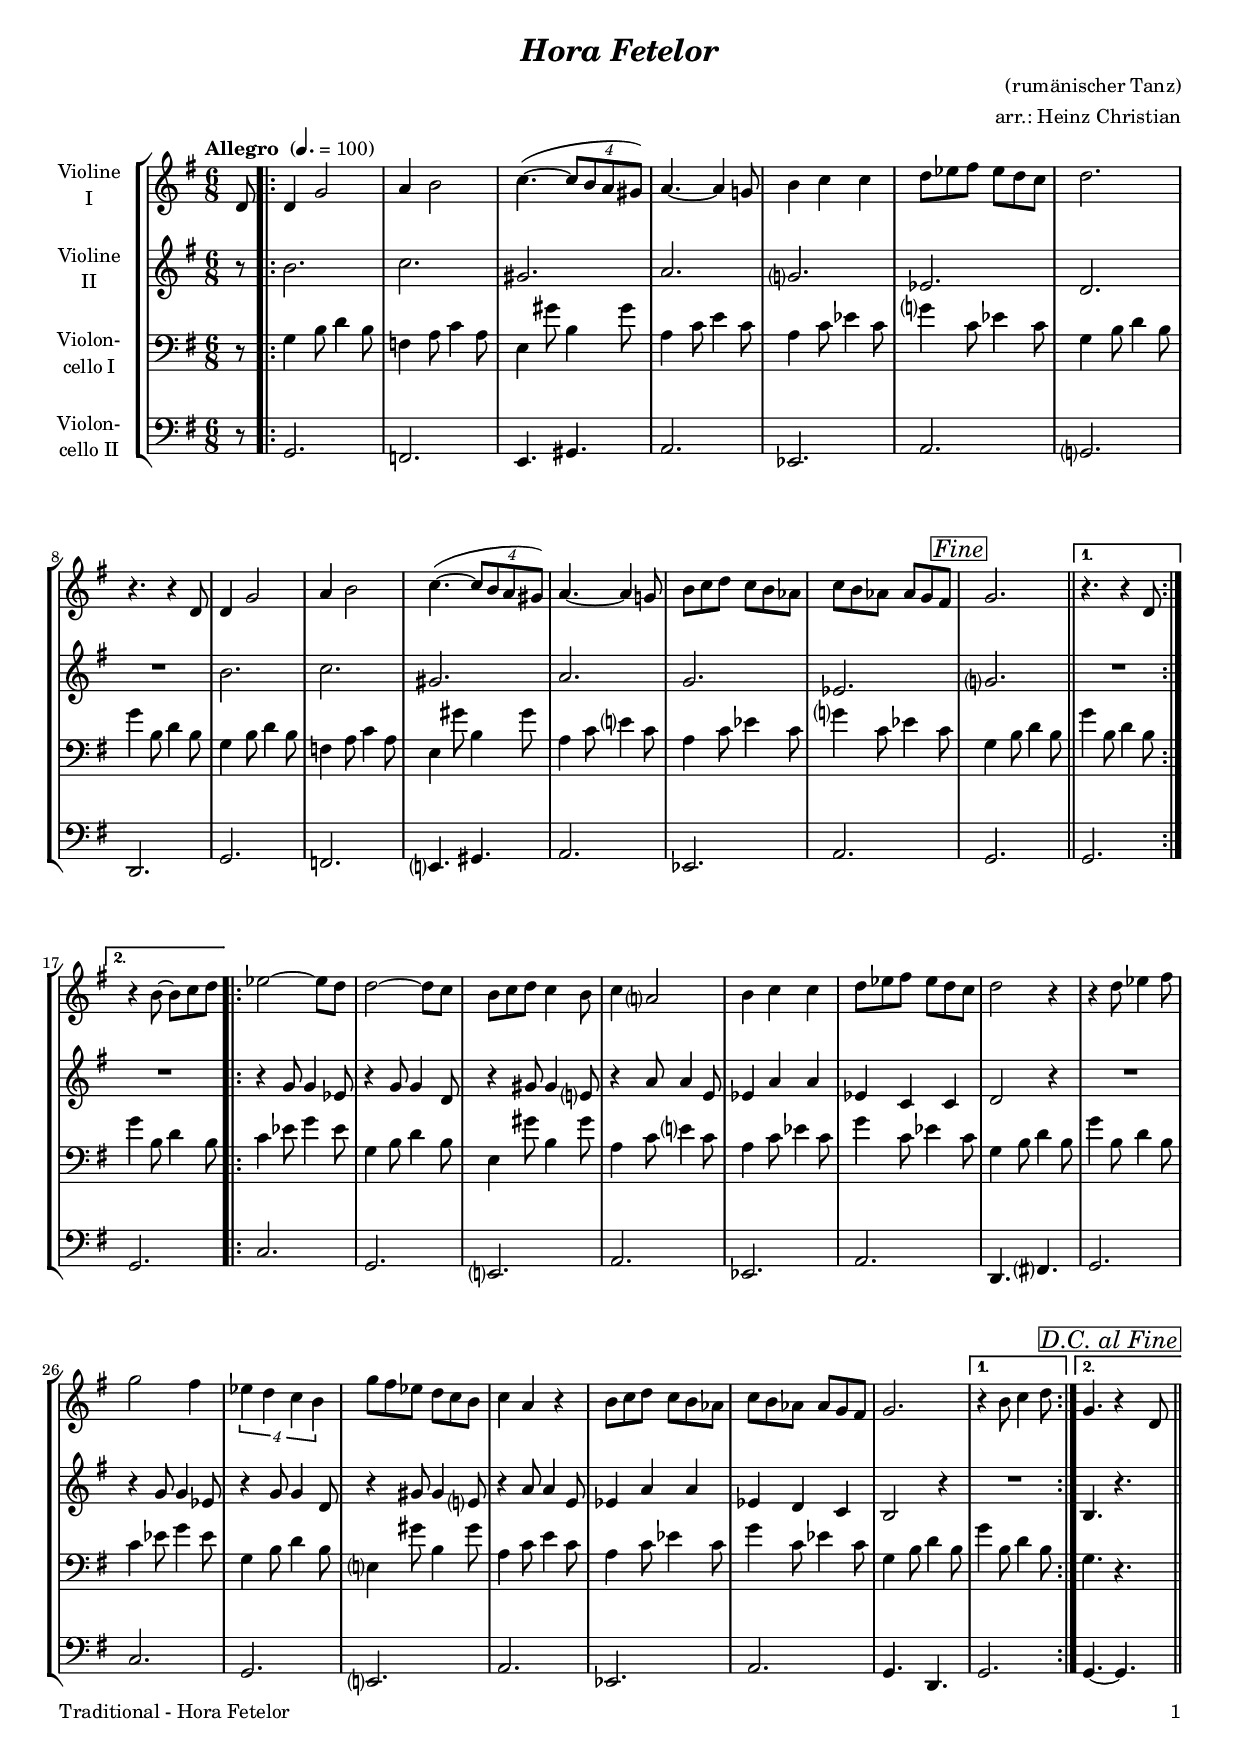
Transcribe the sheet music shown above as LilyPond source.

\version "2.22.0"
\include "deutsch.ly"
  
#(set-global-staff-size 17)

\header {
  title     = \markup \bold \italic "Hora Fetelor"
  composer  = "(rumänischer Tanz)"
  arranger  = "arr.: Heinz Christian"
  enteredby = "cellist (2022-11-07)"
%  piece     = ""
}

voiceconsts = {
  \key g \major
  \time 6/8
  \clef "treble"
%  \numericTimeSignature
  \compressEmptyMeasures
  % Set default beaming for all staves
%  \set Timing.beamExceptions = #'()
%  \set Timing.baseMoment     = #(ly:make-moment 1 4)
%  \set Timing.beatStructure  = #'(1 1 1)
  \tempo "Allegro " 4.=100
}

mifl = "flute"
mivl = "violin"
miba = "cello"
mipz = "pizzicato strings"

dcaf = \mark \markup \box \italic "D.C. al Fine"
fine = \mark \markup \box \italic "Fine"
rit  = \mark \markup \box \italic "rit."

va = \relative c' {
  \voiceconsts

  \partial 8 d8
  \repeat volta 2 {
    d4 g2
    a4 h2
    c4.(~ \tuplet 4/3 4. { c8 h a gis) }
    a4.~ a4 g!8
    h4 c c
    d8 es fis es d c
    d2.
    r4. r4 d,8
    d4 g2
    a4 h2

    c4.(~ \tuplet 4/3 4. { c8 h a gis) }
    a4.~ a4 g!8
    h c d c h as
    c h as as g fis \fine
    g2. \bar "||"
  }
  \alternative {
    { r4. r4 d8 }
    { r4 h'8~ h c d }
  }

  \repeat volta 2 {
    es2~ es8 d

    d2~ d8 c
    h c d c4 h8
    c4 a?2
    h4 c c
    d8 es fis es d c
    d2 r4
    r d8 es4 fis8
    g2 fis4
    \tuplet 4/3 2. { es d c h }
    g'8 fis es d c h

    c4 a r
    h8 c d c h as
    c h as as g fis
    g2.
  }
  \alternative {
    { r4 h8 c4 d8 }
    { g,4. \dcaf r4 d8 }
  } \bar "||"
}

vb = \relative c'' {
  \voiceconsts

  \partial 8 r8
  \repeat volta 2 {
    h2.
    c
    gis
    a
    g?
    es
    d
    R
    h'
    c
    gis
    a
    g
    es \fine
    g? \bar "||"
  }
  \alternative {
    { R }
    { R }
  }

  \repeat volta 2 {
    r4 g8 g4 es8
    r4 g8 g4 d8
    r4 gis8 gis4 e?8
    r4 a8 a4 e8
    es4 a a
    es c c
    d2 r4
    R2.

    r4 g8 g4 es8
    r4 g8 g4 d8
    r4 gis8 gis4 e?8
    r4 a8 a4 e8
    es4 a a
    es d c
    h2 r4
  }
  \alternative {
    { R2. }
    { h4. \dcaf r }
  } \bar "||"
}

vc = \relative c' {
  \voiceconsts
  \clef "bass"
  
  \partial 8 r8
  \repeat volta 2 {
    g4 h8 d4 h8
    f4 a8 c4 a8
    e4 gis'8 h,4 gis'8
    a,4 c8 e4 c8
    a4 c8 es4 c8
    g'?4 c,8 es4 c8
    g4 h8 d4 h8

    g'4 h,8 d4 h8
    g4 h8 d4 h8
    f4 a8 c4 a8
    e4 gis'8 h,4 gis'8
    a,4 c8 e?4 c8
    a4 c8 es4 c8
    g'?4 c,8 es4 c8 \fine
    g4 h8 d4 h8 \bar "||"
  }
  \alternative {
    { g'4 h,8 d4 h8 }
    { g'4 h,8 d4 h8 }
  }

  \repeat volta 2 {
    c4 es8 g4 es8
    g,4 h8 d4 h8
    e,4 gis'8 h,4 gis'8
    a,4 c8 e?4 c8
    a4 c8 es4 c8

    g'4 c,8 es4 c8
    g4 h8 d4 h8
    g'4 h,8 d4 h8
    c4 es8 g4 es8
    g,4 h8 d4 h8
    e,?4 gis'8 h,4 gis'8
    a,4 c8 e4 c8
    a4 c8 es4 c8

    g'4 c,8 es4 c8
    g4 h8 d4 h8
  }
  \alternative {
    { g'4 h,8 d4 h8 }
    { g4. \dcaf r }
  } \bar "||"
}

vd = \relative c {
  \voiceconsts
  \clef "bass"
  
  \partial 8 r8
  \repeat volta 2 {
    g2.
    f e4. gis
    a2.
    es
    a
    g?

    d
    g
    f
    e?4. gis
    a2.
    es
    a \fine
    g \bar "||"
  }
  \alternative {
    { g }
    { g }
  }

  \repeat volta 2 {
    c
    g
    e?
    a
    es

    a
    d,4. fis?
    g2.
    c
    g
    e?
    a
    es

    a
    g4. d
  }
  \alternative {
    { g2. }
    { g4.~ \dcaf g }
  } \bar "||"
}


music = \new StaffGroup <<
      \new Staff {
	\set Staff.midiInstrument = \mivl
	\set Staff.instrumentName = \markup \center-column { "Violine" "I" }
	\transpose g g { \va }
      }

      \new Staff {
	\set Staff.midiInstrument = \mivl
	\set Staff.instrumentName = \markup \center-column { "Violine" "II" }
	\transpose g g { \vb }
      }

      \new Staff {
	\set Staff.midiInstrument = \miba
	\set Staff.instrumentName = \markup \center-column { "Violon-" "cello I" }
	\transpose g g { \vc }
      }

      \new Staff {
	\set Staff.midiInstrument = \miba
	\set Staff.instrumentName = \markup \center-column { "Violon-" "cello II" }
	\transpose g g { \vd }
      }
>>
\book {
   \paper {
    print-page-number = ##t
    print-first-page-number = ##t
    ragged-last-bottom = ##f
    oddHeaderMarkup = \markup \null
    evenHeaderMarkup = \markup \null
    oddFooterMarkup = \markup {
      \fill-line {
        \on-the-fly #print-page-number-check-first
        "Traditional - Hora Fetelor" \fromproperty #'page:page-number-string
      }
    }
    evenFooterMarkup = \oddFooterMarkup
  } \score {
    \music
    \layout {}
  }

  \score {
    \unfoldRepeats \music

    \midi {
      \context {
        \Score
      }
    }
  }
}